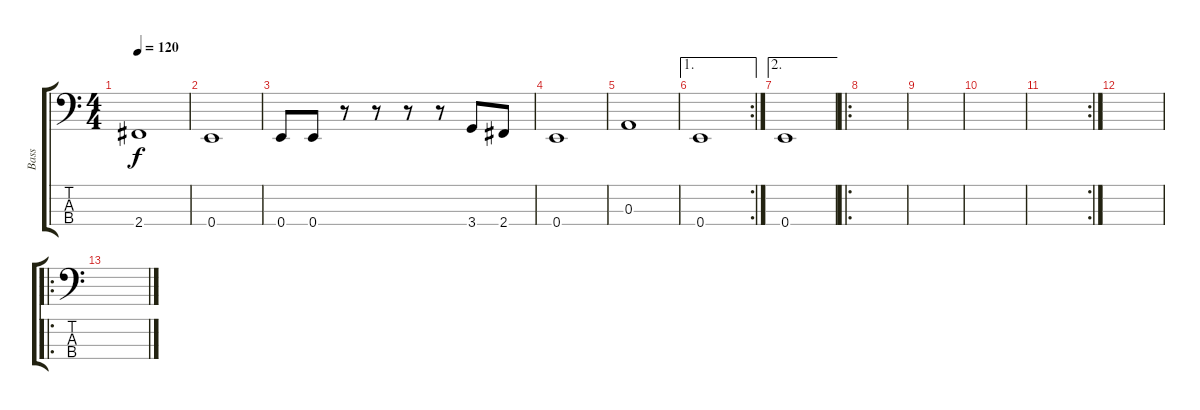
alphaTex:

\track ("Bass" "Bass") {instrument electricbasspick}
\staff {score tabs}
\tuning (G2 D2 A1 E1) {hide}
\ts (4 4)
\tempo 120
\clef f4
\ks c
2.4.1{dy f} |
0.4.1 |
0.4.8 0.4.8 r.8 r.8 r.8 r.8 3.4.8 2.4.8 |
0.4.1 |
0.3.1 |
\ae 1
\rc 2
0.4.1 |
\ae 2
0.4.1 |
\ro
|
|
|
\rc 2
|
|
\ro
